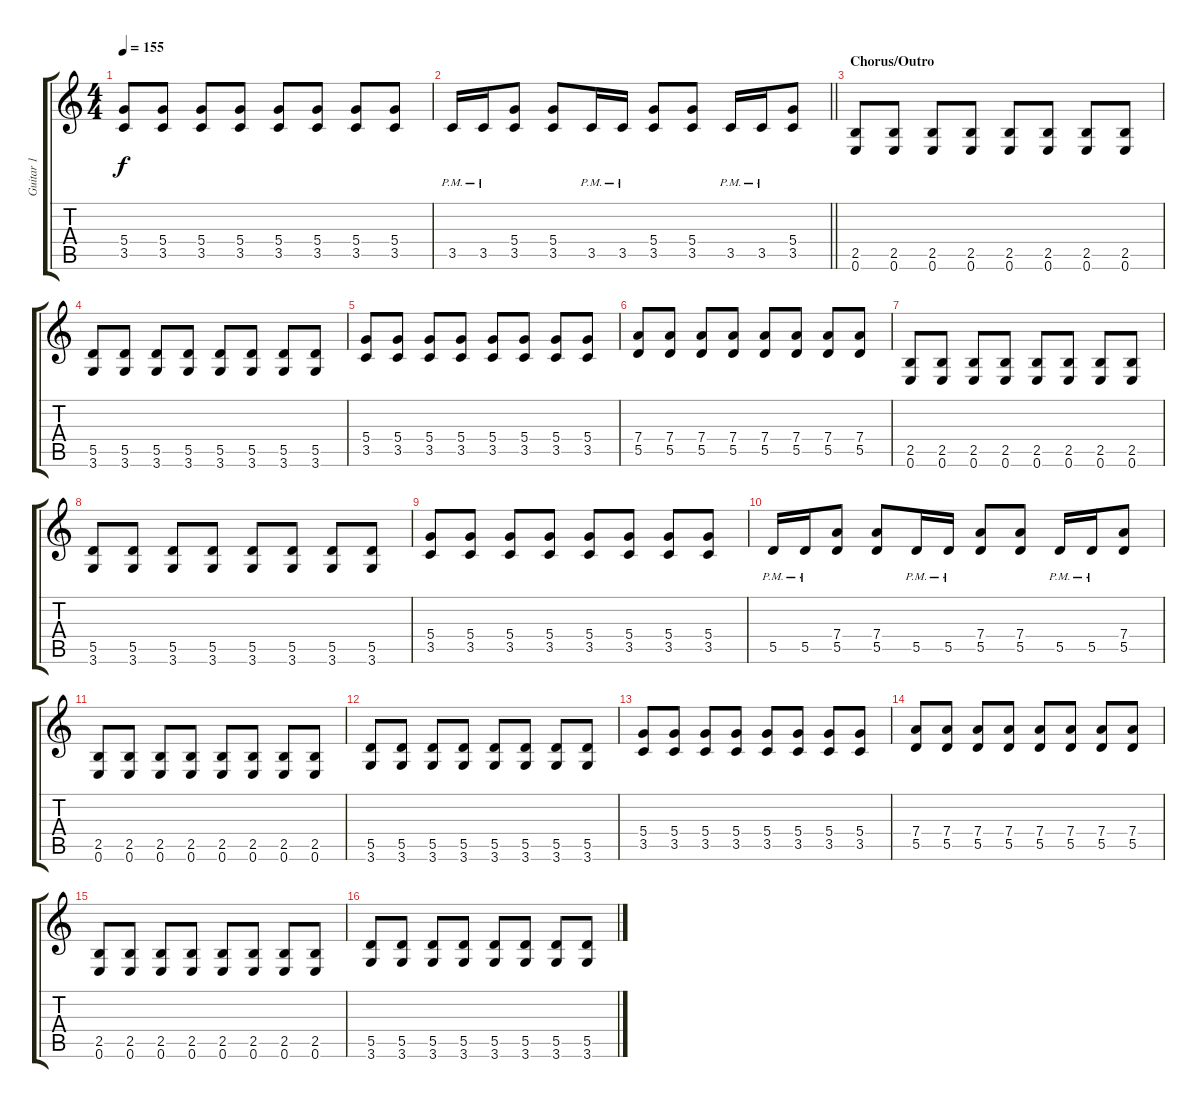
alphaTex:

\track ("Guitar 1" "Guitar 1") {instrument distortionguitar}
\staff {score tabs}
\tuning (E4 B3 G3 D3 A2 E2) {hide}
\ts (4 4)
\tempo 155
\clef g2
\ks c
(5.4 3.5).8{dy f} (5.4 3.5).8 (5.4 3.5).8 (5.4 3.5).8 (5.4 3.5).8 (5.4 3.5).8 (5.4 3.5).8 (5.4 3.5).8 |
\barLineRight lightlight
3.5{pm}.16 3.5{pm}.16 (5.4 3.5).8 (5.4 3.5).8 3.5{pm}.16 3.5{pm}.16 (5.4 3.5).8 (5.4 3.5).8 3.5{pm}.16 3.5{pm}.16 (5.4 3.5).8 |
\section ("" "Chorus/Outro")
(2.5 0.6).8 (2.5 0.6).8 (2.5 0.6).8 (2.5 0.6).8 (2.5 0.6).8 (2.5 0.6).8 (2.5 0.6).8 (2.5 0.6).8 |
(5.5 3.6).8 (5.5 3.6).8 (5.5 3.6).8 (5.5 3.6).8 (5.5 3.6).8 (5.5 3.6).8 (5.5 3.6).8 (5.5 3.6).8 |
(5.4 3.5).8 (5.4 3.5).8 (5.4 3.5).8 (5.4 3.5).8 (5.4 3.5).8 (5.4 3.5).8 (5.4 3.5).8 (5.4 3.5).8 |
(7.4 5.5).8 (7.4 5.5).8 (7.4 5.5).8 (7.4 5.5).8 (7.4 5.5).8 (7.4 5.5).8 (7.4 5.5).8 (7.4 5.5).8 |
(2.5 0.6).8 (2.5 0.6).8 (2.5 0.6).8 (2.5 0.6).8 (2.5 0.6).8 (2.5 0.6).8 (2.5 0.6).8 (2.5 0.6).8 |
(5.5 3.6).8 (5.5 3.6).8 (5.5 3.6).8 (5.5 3.6).8 (5.5 3.6).8 (5.5 3.6).8 (5.5 3.6).8 (5.5 3.6).8 |
(5.4 3.5).8 (5.4 3.5).8 (5.4 3.5).8 (5.4 3.5).8 (5.4 3.5).8 (5.4 3.5).8 (5.4 3.5).8 (5.4 3.5).8 |
5.5{pm}.16 5.5{pm}.16 (7.4 5.5).8 (7.4 5.5).8 5.5{pm}.16 5.5{pm}.16 (7.4 5.5).8 (7.4 5.5).8 5.5{pm}.16 5.5{pm}.16 (7.4 5.5).8 |
(2.5 0.6).8 (2.5 0.6).8 (2.5 0.6).8 (2.5 0.6).8 (2.5 0.6).8 (2.5 0.6).8 (2.5 0.6).8 (2.5 0.6).8 |
(5.5 3.6).8 (5.5 3.6).8 (5.5 3.6).8 (5.5 3.6).8 (5.5 3.6).8 (5.5 3.6).8 (5.5 3.6).8 (5.5 3.6).8 |
(5.4 3.5).8 (5.4 3.5).8 (5.4 3.5).8 (5.4 3.5).8 (5.4 3.5).8 (5.4 3.5).8 (5.4 3.5).8 (5.4 3.5).8 |
(7.4 5.5).8 (7.4 5.5).8 (7.4 5.5).8 (7.4 5.5).8 (7.4 5.5).8 (7.4 5.5).8 (7.4 5.5).8 (7.4 5.5).8 |
(2.5 0.6).8 (2.5 0.6).8 (2.5 0.6).8 (2.5 0.6).8 (2.5 0.6).8 (2.5 0.6).8 (2.5 0.6).8 (2.5 0.6).8 |
(5.5 3.6).8 (5.5 3.6).8 (5.5 3.6).8 (5.5 3.6).8 (5.5 3.6).8 (5.5 3.6).8 (5.5 3.6).8 (5.5 3.6).8
